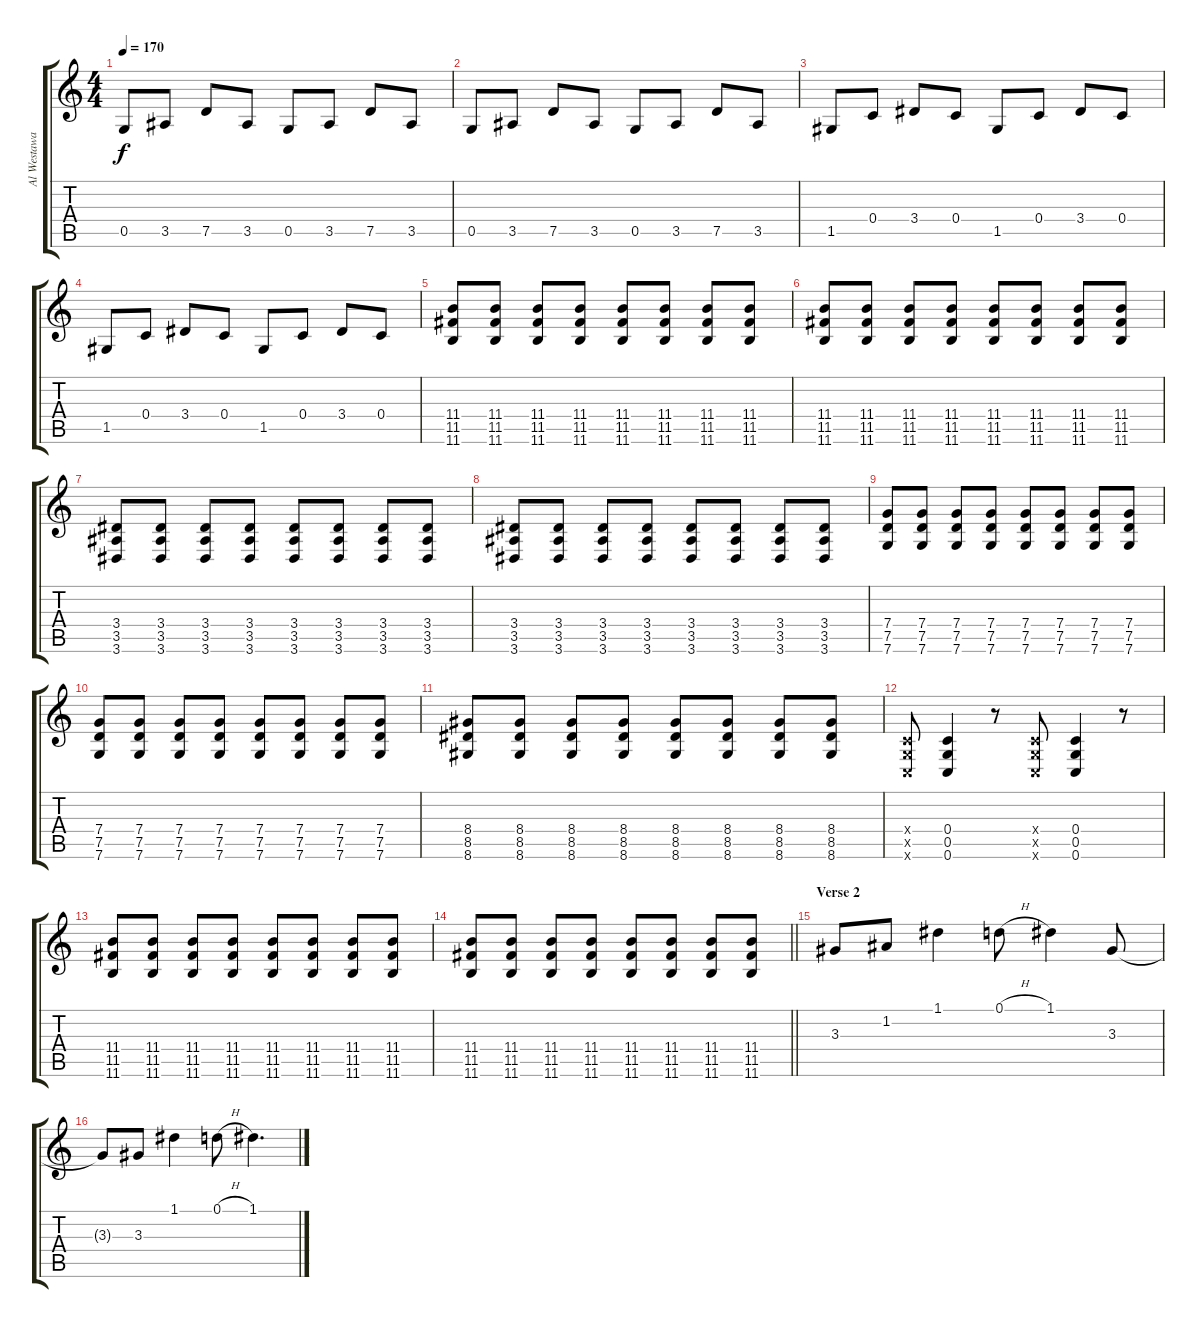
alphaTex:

\track ("Al Westaway" "Al Westawa") {instrument overdrivenguitar}
\staff {score tabs}
\tuning (D4 A3 F3 C3 G2 C2) {hide}
\ts (4 4)
\tempo 170
\clef g2
\ks c
0.5.8{dy f} 3.5.8 7.5.8 3.5.8 0.5.8 3.5.8 7.5.8 3.5.8 |
0.5.8 3.5.8 7.5.8 3.5.8 0.5.8 3.5.8 7.5.8 3.5.8 |
1.5.8 0.4.8 3.4.8 0.4.8 1.5.8 0.4.8 3.4.8 0.4.8 |
1.5.8 0.4.8 3.4.8 0.4.8 1.5.8 0.4.8 3.4.8 0.4.8 |
(11.4 11.5 11.6).8 (11.4 11.5 11.6).8 (11.4 11.5 11.6).8 (11.4 11.5 11.6).8 (11.4 11.5 11.6).8 (11.4 11.5 11.6).8 (11.4 11.5 11.6).8 (11.4 11.5 11.6).8 |
(11.4 11.5 11.6).8 (11.4 11.5 11.6).8 (11.4 11.5 11.6).8 (11.4 11.5 11.6).8 (11.4 11.5 11.6).8 (11.4 11.5 11.6).8 (11.4 11.5 11.6).8 (11.4 11.5 11.6).8 |
(3.4 3.5 3.6).8 (3.4 3.5 3.6).8 (3.4 3.5 3.6).8 (3.4 3.5 3.6).8 (3.4 3.5 3.6).8 (3.4 3.5 3.6).8 (3.4 3.5 3.6).8 (3.4 3.5 3.6).8 |
(3.4 3.5 3.6).8 (3.4 3.5 3.6).8 (3.4 3.5 3.6).8 (3.4 3.5 3.6).8 (3.4 3.5 3.6).8 (3.4 3.5 3.6).8 (3.4 3.5 3.6).8 (3.4 3.5 3.6).8 |
(7.4 7.5 7.6).8 (7.4 7.5 7.6).8 (7.4 7.5 7.6).8 (7.4 7.5 7.6).8 (7.4 7.5 7.6).8 (7.4 7.5 7.6).8 (7.4 7.5 7.6).8 (7.4 7.5 7.6).8 |
(7.4 7.5 7.6).8 (7.4 7.5 7.6).8 (7.4 7.5 7.6).8 (7.4 7.5 7.6).8 (7.4 7.5 7.6).8 (7.4 7.5 7.6).8 (7.4 7.5 7.6).8 (7.4 7.5 7.6).8 |
(8.4 8.5 8.6).8 (8.4 8.5 8.6).8 (8.4 8.5 8.6).8 (8.4 8.5 8.6).8 (8.4 8.5 8.6).8 (8.4 8.5 8.6).8 (8.4 8.5 8.6).8 (8.4 8.5 8.6).8 |
(0.4{x} 0.5{x} 0.6{x}).8 (0.4 0.5 0.6).4 r.8 (0.4{x} 0.5{x} 0.6{x}).8 (0.4 0.5 0.6).4 r.8 |
(11.4 11.5 11.6).8 (11.4 11.5 11.6).8 (11.4 11.5 11.6).8 (11.4 11.5 11.6).8 (11.4 11.5 11.6).8 (11.4 11.5 11.6).8 (11.4 11.5 11.6).8 (11.4 11.5 11.6).8 |
\barLineRight lightlight
(11.4 11.5 11.6).8 (11.4 11.5 11.6).8 (11.4 11.5 11.6).8 (11.4 11.5 11.6).8 (11.4 11.5 11.6).8 (11.4 11.5 11.6).8 (11.4 11.5 11.6).8 (11.4 11.5 11.6).8 |
\section ("" "Verse 2")
3.3.8 1.2.8 1.1.4 0.1{h}.8 1.1.4 3.3.8 |
3.3{t}.8 3.3.8 1.1.4 0.1{h}.8 1.1.4{d}
